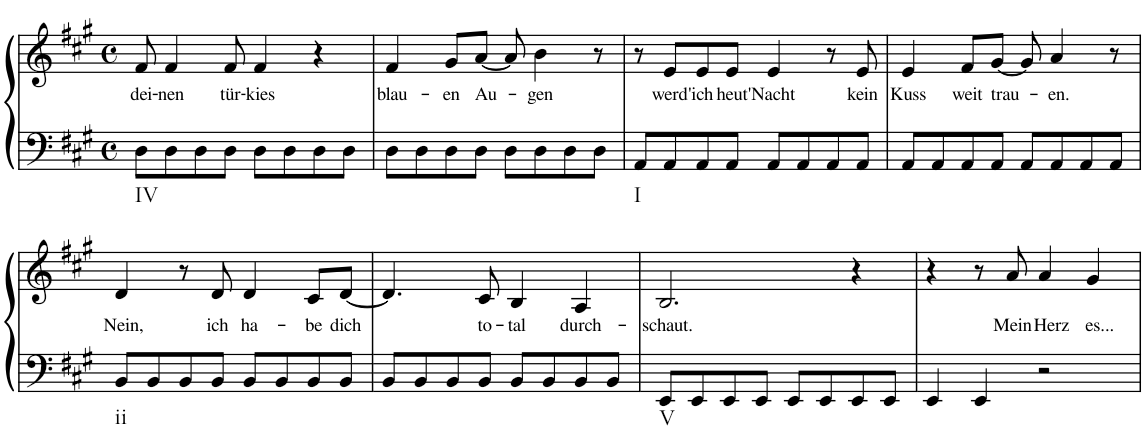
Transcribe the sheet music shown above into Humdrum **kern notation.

**kern	**kern	**text
*part1	*part1	*part1
*staff2	*staff1	*staff1
*I"Piano	*	*
*I'Pno.	*	*
*clefF4	*clefG2	*
*k[f#c#g#]	*k[f#c#g#]	*
*M4/4	*M4/4	*
*met(c)	*met(c)	*
=1	=1	=1
!LO:TX:b:t=IV	!	!
!	!	!LO:LY:b
8D\L	8f#/	dei-
!	!	!LO:LY:b
8D\	4f#/	-nen
8D\	.	.
!	!	!LO:LY:b
8D\J	8f#/	tür-
!	!	!LO:LY:b
8D\L	4f#/	-kies
8D\	.	.
8D\	4r	.
8D\J	.	.
=2	=2	=2
!	!	!LO:LY:b
8D\L	4f#/	blau-
8D\	.	.
!	!	!LO:LY:b
8D\	8g#/L	-en
!	!	!LO:LY:b
8D\J	[8a/J	Au-
8D\L	8a/]	.
!	!	!LO:LY:b
8D\	4b\	-gen
8D\	.	.
8D\J	8r	.
=3	=3	=3
!LO:TX:b:t=I	!	!
8AA/L	8r	.
!	!	!LO:LY:b
8AA/	8e/L	werd'
!	!	!LO:LY:b
8AA/	8e/	ich
!	!	!LO:LY:b
8AA/J	8e/J	heut'
!	!	!LO:LY:b
8AA/L	4e/	Nacht
8AA/	.	.
8AA/	8r	.
!	!	!LO:LY:b
8AA/J	8e/	kein
=4	=4	=4
!	!	!LO:LY:b
8AA/L	4e/	Kuss
8AA/	.	.
!	!	!LO:LY:b
8AA/	8f#/L	weit
!	!	!LO:LY:b
8AA/J	[8g#/J	trau-
8AA/L	8g#/]	.
!	!	!LO:LY:b
8AA/	4a/	-en.
8AA/	.	.
8AA/J	8r	.
!!LO:LB:g=z
=5	=5	=5
!LO:TX:b:t=ii	!	!
!	!	!LO:LY:b
8BB/L	4d/	Nein,
8BB/	.	.
8BB/	8r	.
!	!	!LO:LY:b
8BB/J	8d/	ich
!	!	!LO:LY:b
8BB/L	4d/	ha-
8BB/	.	.
!	!	!LO:LY:b
8BB/	8c#/L	-be
!	!	!LO:LY:b
8BB/J	[8d/J	dich
=6	=6	=6
8BB/L	4.d/]	.
8BB/	.	.
8BB/	.	.
!	!	!LO:LY:b
8BB/J	8c#/	to-
!	!	!LO:LY:b
8BB/L	4B/	-tal
8BB/	.	.
!	!	!LO:LY:b
8BB/	4A/	durch-
8BB/J	.	.
=7	=7	=7
!LO:TX:b:t=V	!	!
!	!	!LO:LY:b
8EE/L	2.B/	-schaut.
8EE/	.	.
8EE/	.	.
8EE/J	.	.
8EE/L	.	.
8EE/	.	.
8EE/	4r	.
8EE/J	.	.
=8	=8	=8
4EE/	4r	.
4EE/	8r	.
!	!	!LO:LY:b
.	8a/	Mein
!	!	!LO:LY:b
2r	4a/	Herz
!	!	!LO:LY:b
.	4g#/	es...
=	=	=
*-	*-	*-
